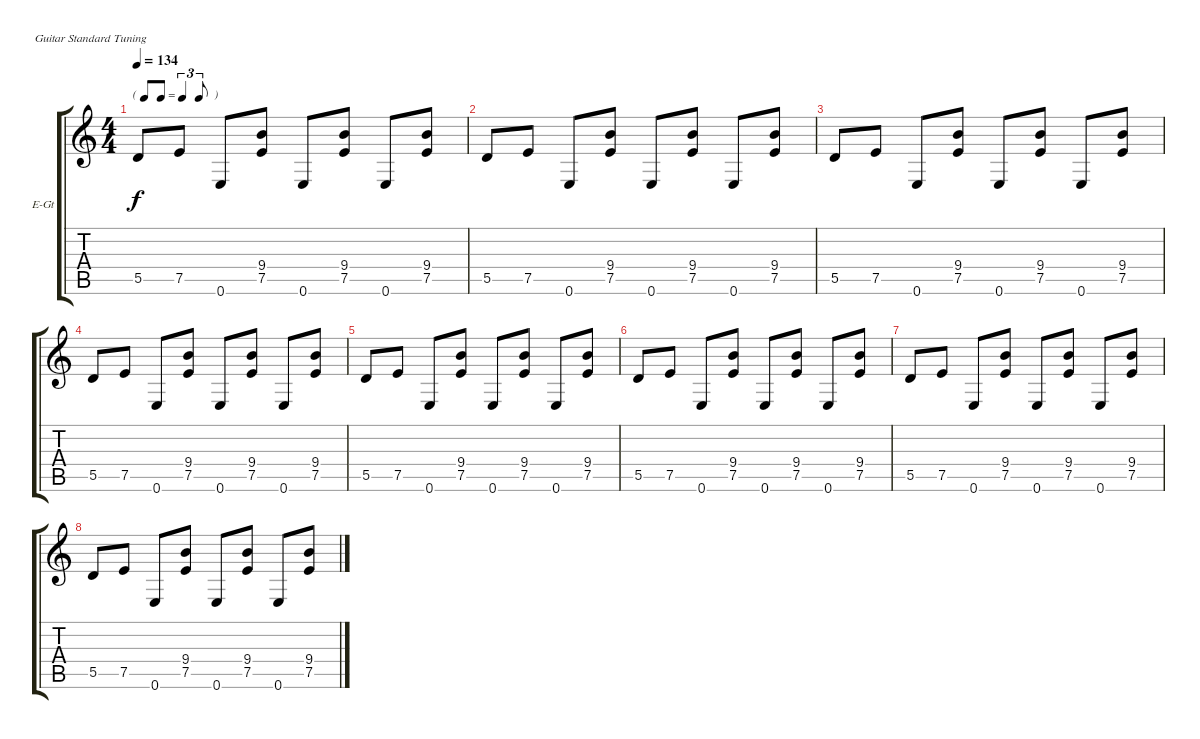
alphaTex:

\bracketExtendMode groupsimilarinstruments
\firstSystemTrackNameOrientation horizontal
\otherSystemsTrackNameOrientation horizontal
\track ("Ritchie 2" "E-Gt") {instrument overdrivenguitar}
\staff {score tabs}
\tuning (E4 B3 G3 D3 A2 E2)
\ts (4 4)
\tf triplet8th
\tempo 134
\clef g2
\ks c
5.5.8{dy f} 7.5.8 0.6.8 (9.4 7.5).8 0.6.8 (9.4 7.5).8 0.6.8 (9.4 7.5).8 |
5.5.8 7.5.8 0.6.8 (9.4 7.5).8 0.6.8 (9.4 7.5).8 0.6.8 (9.4 7.5).8 |
5.5.8 7.5.8 0.6.8 (9.4 7.5).8 0.6.8 (9.4 7.5).8 0.6.8 (9.4 7.5).8 |
5.5.8 7.5.8 0.6.8 (9.4 7.5).8 0.6.8 (9.4 7.5).8 0.6.8 (9.4 7.5).8 |
5.5.8 7.5.8 0.6.8 (9.4 7.5).8 0.6.8 (9.4 7.5).8 0.6.8 (9.4 7.5).8 |
5.5.8 7.5.8 0.6.8 (9.4 7.5).8 0.6.8 (9.4 7.5).8 0.6.8 (9.4 7.5).8 |
5.5.8 7.5.8 0.6.8 (9.4 7.5).8 0.6.8 (9.4 7.5).8 0.6.8 (9.4 7.5).8 |
5.5.8 7.5.8 0.6.8 (9.4 7.5).8 0.6.8 (9.4 7.5).8 0.6.8 (9.4 7.5).8
